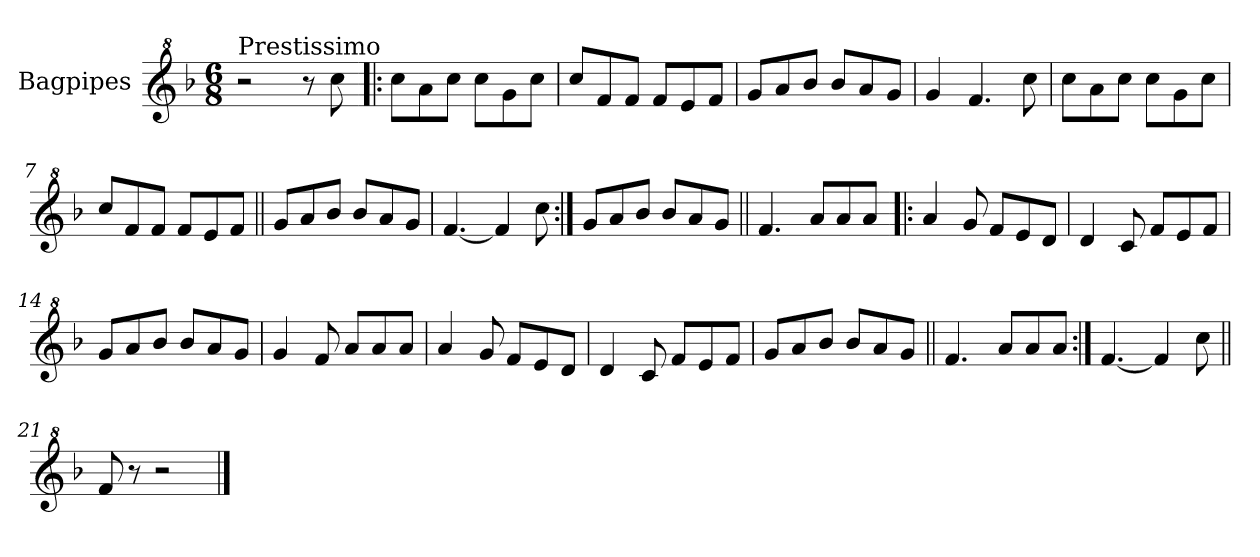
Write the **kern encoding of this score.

**kern
*part1
*staff1
*I"Bagpipes
*I'Bag
*clefG^2
*k[b-]
*F:
*M6/8
=1
!LO:TX:a:t=Prestissimo
2r
8r
8ccc\
=2!|:
8ccc\L
8aa\
8ccc\J
8ccc\L
8gg\
8ccc\J
=3
8ccc/L
8ff/
8ff/J
8ff/L
8ee/
8ff/J
=4
8gg/L
8aa/
8bb-/J
8bb-/L
8aa/
8gg/J
=5
4gg/
4.ff/
8ccc\
=6
8ccc\L
8aa\
8ccc\J
8ccc\L
8gg\
8ccc\J
=7
8ccc/L
8ff/
8ff/J
8ff/L
8ee/
8ff/J
=8||
8gg/L
8aa/
8bb-/J
8bb-/L
8aa/
8gg/J
!!LO:LB:g=z
=9
[4.ff/
4ff/]
8ccc\
=10:|!
8gg/L
8aa/
8bb-/J
8bb-/L
8aa/
8gg/J
=11||
4.ff/
8aa/L
8aa/
8aa/J
=12!|:
4aa/
8gg/
8ff/L
8ee/
8dd/J
=13
4dd/
8cc/
8ff/L
8ee/
8ff/J
=14
8gg/L
8aa/
8bb-/J
8bb-/L
8aa/
8gg/J
=15
4gg/
8ff/
8aa/L
8aa/
8aa/J
=16
4aa/
8gg/
8ff/L
8ee/
8dd/J
!!LO:LB:g=z
=17
4dd/
8cc/
8ff/L
8ee/
8ff/J
=18
8gg/L
8aa/
8bb-/J
8bb-/L
8aa/
8gg/J
=19||
4.ff/
8aa/L
8aa/
8aa/J
=20:|!
[4.ff/
4ff/]
8ccc\
=21||
8ff/
8r
2r
==
*-
